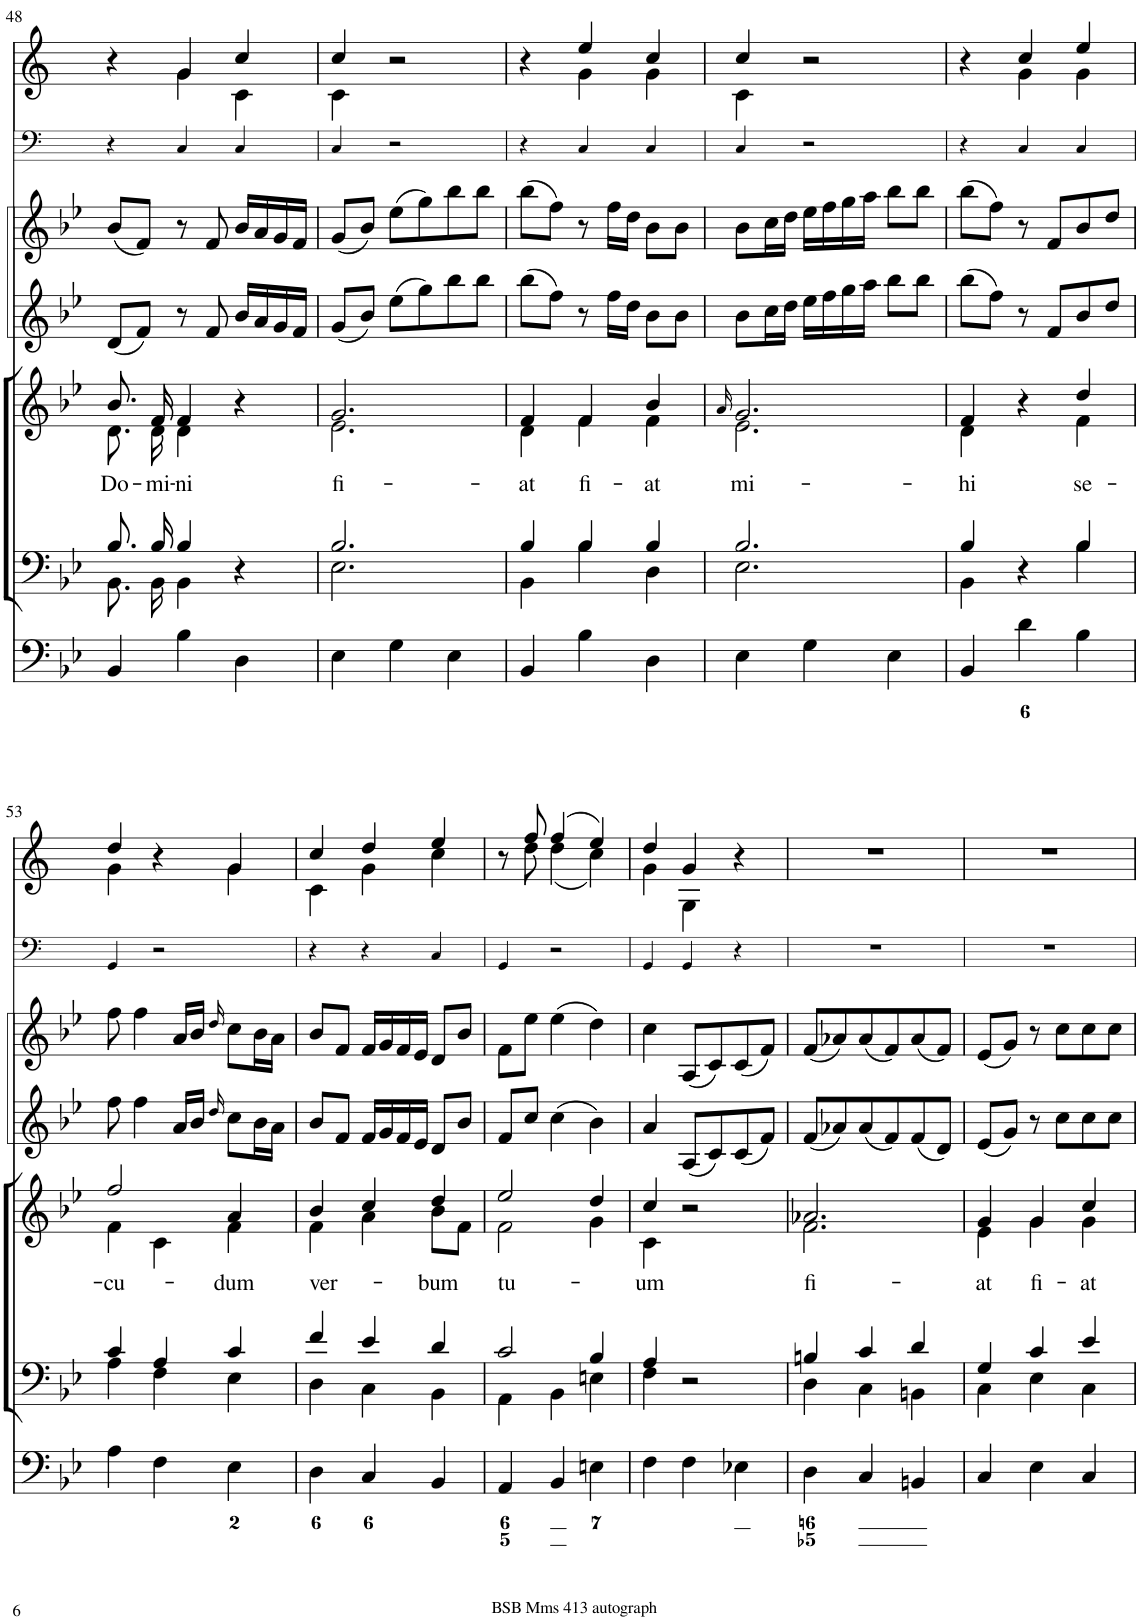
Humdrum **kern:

**kern	**kern	**kern	**text	**kern	**kern	**kern	**kern
*part7	*part6	*part5	*part5	*part4	*part3	*part2	*part1
*staff7	*staff6	*staff5	*staff5	*staff4	*staff3	*staff2	*staff1
*I"Organ	*I"Voice	*I"Voice	*	*I"Violin	*I"Violini	*I"Timpani in B[b]	*I"Clarini in B[b]
*	*	*	*	*I'Vln	*I'Vln	*I'Timp	*
!!LO:PB:g=z
*clefF4	*clefF4	*clefG2	*	*clefG2	*clefG2	*clefF4	*clefG2
*	*	*	*	*	*	*Trd1c2	*Trd1c2
*k[b-e-]	*k[b-e-]	*k[b-e-]	*	*k[b-e-]	*k[b-e-]	*k[]	*k[]
*M3/4	*M3/4	*M3/4	*	*M3/4	*M3/4	*M3/4	*M3/4
=48	=48	=48	=48	=48	=48	=48	=48
*	*^	*	*	*	*	*	*
!	!	!	!	!LO:LY:b	!	!	!	!
*	*	*	*^	*	*	*	*	*^
4BB-/	8.B-/L	8.BB-\L	8.b-/	8.d\	Do-	(8d/L	(8b-/L	4r	4r	4ryy
.	.	.	.	.	.	8f/J)	8f/J)	.	.	.
!	!	!	!	!	!LO:LY:b	!	!	!	!	!
.	16B-/Jk	16BB-\Jk	16f/	16d\	-mi-	.	.	.	.	.
!	!	!	!	!	!LO:LY:b	!	!	!	!	!
4B-\	4B-/	4BB-\	4f/	4d\	-ni	8r	8r	4C/	4g/	4g\
.	.	.	.	.	.	8f/	8f/	.	.	.
4D\	4r	4ryy	4r	4ryy	.	16b-/LL	16b-/LL	4C/	4cc/	4c\
.	.	.	.	.	.	16a/	16a/	.	.	.
.	.	.	.	.	.	16g/	16g/	.	.	.
.	.	.	.	.	.	16f/JJ	16f/JJ	.	.	.
=49	=49	=49	=49	=49	=49	=49	=49	=49	=49	=49
!	!	!	!	!	!LO:LY:b	!	!	!	!	!
4E-\	2.B-/	2.E-\	2.g/	2.e-\	fi-	(8g/L	(8g/L	4C/	4cc/	4c\
.	.	.	.	.	.	8b-/J)	8b-/J)	.	.	.
4G\	.	.	.	.	.	(8ee-\L	(8ee-\L	2r	2r	2ryy
.	.	.	.	.	.	8gg\)	8gg\)	.	.	.
4E-\	.	.	.	.	.	8bb-\	8bb-\	.	.	.
.	.	.	.	.	.	8bb-\J	8bb-\J	.	.	.
=50	=50	=50	=50	=50	=50	=50	=50	=50	=50	=50
!	!	!	!	!	!LO:LY:b	!	!	!	!	!
4BB-/	4B-/	4BB-\	4f/	4d\	-at	(8bb-\L	(8bb-\L	4r	4r	4ryy
.	.	.	.	.	.	8ff\J)	8ff\J)	.	.	.
!	!	!	!	!	!LO:LY:b	!	!	!	!	!
4B-\	4B-/	4B-\	4f/	4f\	fi-	8r	8r	4C/	4ee/	4g\
.	.	.	.	.	.	16ff\LL	16ff\LL	.	.	.
.	.	.	.	.	.	16dd\JJ	16dd\JJ	.	.	.
!	!	!	!	!	!LO:LY:b	!	!	!	!	!
4D\	4B-/	4D\	4b-/	4f\	-at	8b-\L	8b-\L	4C/	4cc/	4g\
.	.	.	.	.	.	8b-\J	8b-\J	.	.	.
=51	=51	=51	=51	=51	=51	=51	=51	=51	=51	=51
.	.	.	16qa/	.	.	.	.	.	.	.
!	!	!	!	!	!LO:LY:b	!	!	!	!	!
4E-\	2.B-/	2.E-\	2.g/	2.e-\	mi-	8b-\L	8b-\L	4C/	4cc/	4c\
.	.	.	.	.	.	16cc\L	16cc\L	.	.	.
.	.	.	.	.	.	16dd\JJ	16dd\JJ	.	.	.
4G\	.	.	.	.	.	16ee-\LL	16ee-\LL	2r	2r	2ryy
.	.	.	.	.	.	16ff\	16ff\	.	.	.
.	.	.	.	.	.	16gg\	16gg\	.	.	.
.	.	.	.	.	.	16aa\JJ	16aa\JJ	.	.	.
4E-\	.	.	.	.	.	8bb-\L	8bb-\L	.	.	.
.	.	.	.	.	.	8bb-\J	8bb-\J	.	.	.
=52	=52	=52	=52	=52	=52	=52	=52	=52	=52	=52
!	!	!	!	!	!LO:LY:b	!	!	!	!	!
4BB-/	4B-/	4BB-\	4f/	4d\	-hi	(8bb-\L	(8bb-\L	4r	4r	4ryy
.	.	.	.	.	.	8ff\J)	8ff\J)	.	.	.
4d\	4r	4ryy	4r	4ryy	.	8r	8r	4C/	4cc/	4g\
.	.	.	.	.	.	8f/L	8f/L	.	.	.
!	!	!	!	!	!LO:LY:b	!	!	!	!	!
4B-\	4B-/	4B-\	4dd/	4f\	se-	8b-/	8b-/	4C/	4ee/	4g\
.	.	.	.	.	.	8dd/J	8dd/J	.	.	.
!!LO:LB:g=z	!!
=53	=53	=53	=53	=53	=53	=53	=53	=53	=53	=53
!	!	!	!	!	!LO:LY:b	!	!	!	!	!
4A\	4c/	4A\	2ff/	4f\	-cu-	8ff\	8ff\	4GG/	4dd/	4g\
.	.	.	.	.	.	4ff\	4ff\	.	.	.
4F\	4A/	4F\	.	4c\	.	.	.	2r	4r	4ryy
.	.	.	.	.	.	16a/LL	16a/LL	.	.	.
.	.	.	.	.	.	16b-/JJ	16b-/JJ	.	.	.
.	.	.	.	.	.	16qdd/	16qdd/	.	.	.
!	!	!	!	!	!LO:LY:b	!	!	!	!	!
4E-\	4c/	4E-\	4a/	4f\	-dum	8cc\L	8cc\L	.	4g/	4g\
.	.	.	.	.	.	16b-\L	16b-\L	.	.	.
.	.	.	.	.	.	16a\JJ	16a\JJ	.	.	.
=54	=54	=54	=54	=54	=54	=54	=54	=54	=54	=54
!	!	!	!	!	!LO:LY:b	!	!	!	!	!
4D\	4f/	4D\	4b-/	4f\	ver-	8b-/L	8b-/L	4r	4cc/	4c\
.	.	.	.	.	.	8f/J	8f/J	.	.	.
4C/	4e-/	4C\	4cc/	4a\	.	16f/LL	16f/LL	4r	4dd/	4g\
.	.	.	.	.	.	16g/	16g/	.	.	.
.	.	.	.	.	.	16f/	16f/	.	.	.
.	.	.	.	.	.	16e-/JJ	16e-/JJ	.	.	.
!	!	!	!	!	!LO:LY:b	!	!	!	!	!
4BB-/	4d/	4BB-\	4dd/	8b-\L	-bum	8d/L	8d/L	4C/	4ee/	4cc\
.	.	.	.	8f\J	.	8b-/J	8b-/J	.	.	.
=55	=55	=55	=55	=55	=55	=55	=55	=55	=55	=55
!	!	!	!	!	!LO:LY:b	!	!	!	!	!
4AA/	2c/	4AA\	2ee-/	2f\	tu-	8f/L	8f\L	4GG/	8r	8ryy
.	.	.	.	.	.	8cc/J	8ee-\J	.	8ff/	8dd\
4BB-/	.	4BB-\	.	.	.	(4cc\	(4ee-\	2r	(4ff/	(4dd\
4En\	4B-/	4En\	4dd/	4g\	.	4b-\)	4dd\)	.	4ee/)	4cc\)
=56	=56	=56	=56	=56	=56	=56	=56	=56	=56	=56
!	!	!	!	!	!LO:LY:b	!	!	!	!	!
4F\	4A/	4F\	4cc/	4c\	-um	4a/	4cc\	4GG/	4dd/	4g\
4F\	2r	2ryy	2r	2ryy	.	(8A/L	(8A/L	4GG/	4g/	4G\
.	.	.	.	.	.	8c/)	8c/)	.	.	.
4E-X\	.	.	.	.	.	(8c/	(8c/	4r	4r	4ryy
.	.	.	.	.	.	8f/J)	8f/J)	.	.	.
*	*	*	*	*	*	*	*	*	*v	*v
=57	=57	=57	=57	=57	=57	=57	=57	=57	=57
!	!	!	!	!	!LO:LY:b	!	!	!	!
4D\	4Bn/	4D\	2.a-X/	2.f\	fi-	(8f/L	(8f/L	2.r	2.r
.	.	.	.	.	.	8a-X/)	8a-X/)	.	.
4C/	4c/	4C\	.	.	.	(8a-/	(8a-/	.	.
.	.	.	.	.	.	8f/)	8f/)	.	.
4BBn/	4d/	4BBn\	.	.	.	(8f/	(8a-/	.	.
.	.	.	.	.	.	8d/J)	8f/J)	.	.
=58	=58	=58	=58	=58	=58	=58	=58	=58	=58
!	!	!	!	!	!LO:LY:b	!	!	!	!
4C/	4G/	4C\	4g/	4e-\	-at	(8e-/L	(8e-/L	2.r	2.r
.	.	.	.	.	.	8g/J)	8g/J)	.	.
!	!	!	!	!	!LO:LY:b	!	!	!	!
4E-\	4c/	4E-\	4g/	4g\	fi-	8r	8r	.	.
.	.	.	.	.	.	8cc\L	8cc\L	.	.
!	!	!	!	!	!LO:LY:b	!	!	!	!
4C/	4e-/	4C\	4cc/	4g\	-at	8cc\	8cc\	.	.
.	.	.	.	.	.	8cc\J	8cc\J	.	.
*	*v	*v	*	*	*	*	*	*	*
*	*	*v	*v	*	*	*	*	*
=	=	=	=	=	=	=	=
*-	*-	*-	*-	*-	*-	*-	*-
